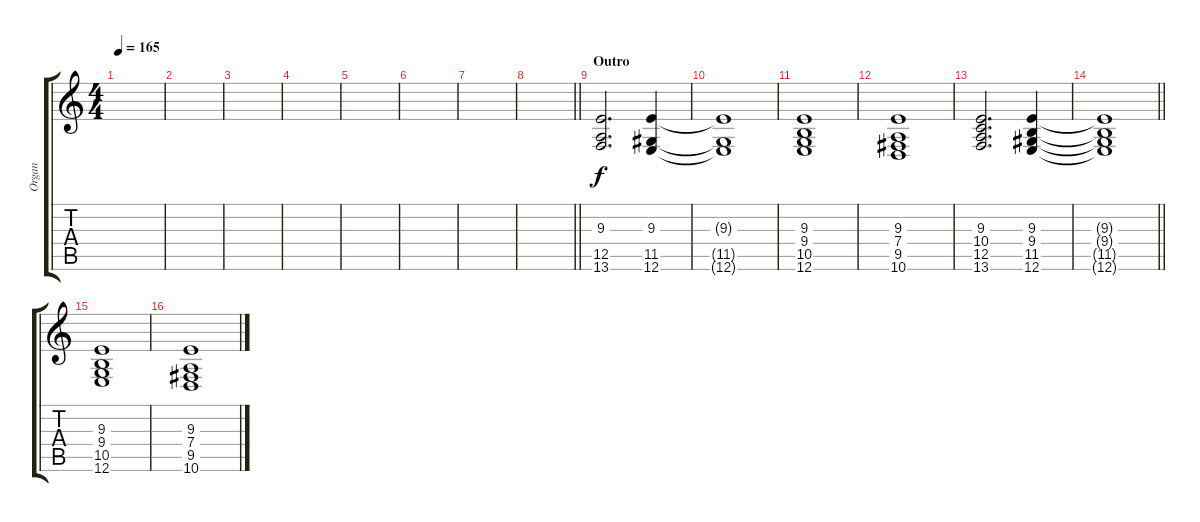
\track ("Organ" "Organ") {instrument synthvoice}
\staff {score tabs}
\tuning (E4 B3 G3 D3 A2 E2) {hide}
\ts (4 4)
\tempo 165
\clef g2
\ks c
|
|
|
|
|
|
|
\barLineRight lightlight
|
\section ("" "Outro")
(9.3 12.5 13.6).2{d} (9.3 11.5 12.6).4 |
(9.3{t} 11.5{t} 12.6{t}).1 |
(9.3 9.4 10.5 12.6).1 |
(9.3 7.4 9.5 10.6).1 |
(9.3 10.4 12.5 13.6).2{d} (9.3 9.4 11.5 12.6).4 |
\barLineRight lightlight
(9.3{t} 9.4{t} 11.5{t} 12.6{t}).1 |
(9.3 9.4 10.5 12.6).1 |
(9.3 7.4 9.5 10.6).1
